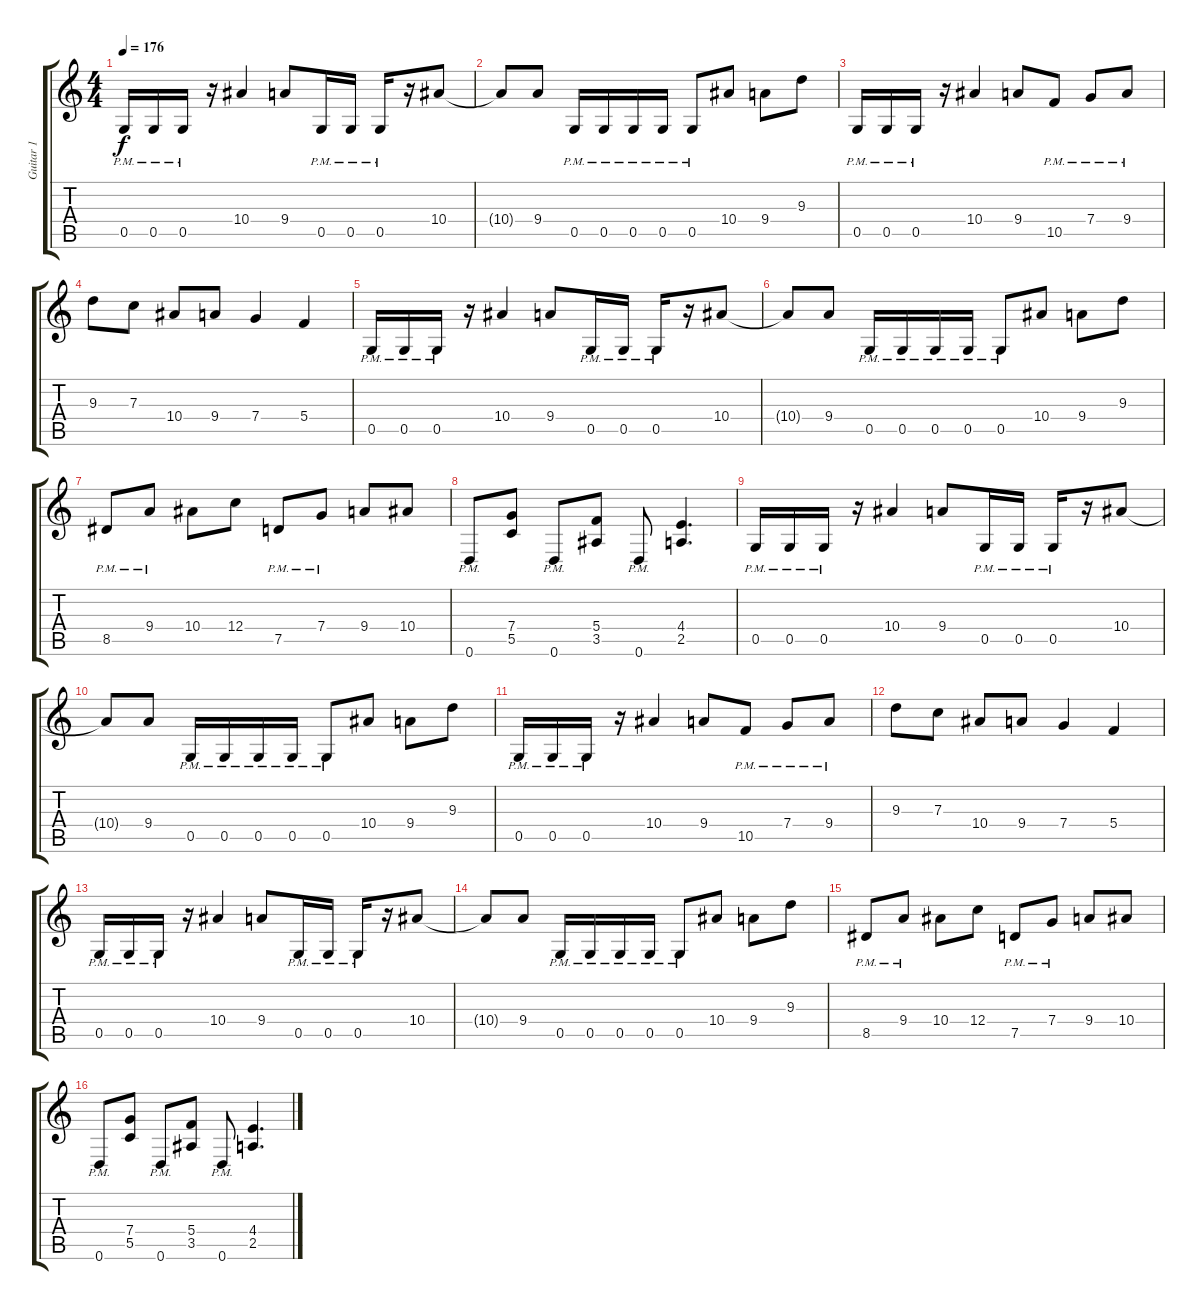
\track ("Guitar 1" "Guitar 1") {instrument distortionguitar}
\staff {score tabs}
\tuning (D4 A3 F3 C3 G2 D2) {hide}
\ts (4 4)
\tempo 176
\clef g2
\ks c
0.5{pm}.16{dy f instrument distortionguitar} 0.5{pm}.16 0.5{pm}.16 r.16 10.4.4 9.4.8 0.5{pm}.16 0.5{pm}.16 0.5{pm}.16 r.16 10.4.8 |
10.4{t}.8 9.4.8 0.5{pm}.16 0.5{pm}.16 0.5{pm}.16 0.5{pm}.16 0.5{pm}.8 10.4.8 9.4.8 9.3.8 |
0.5{pm}.16 0.5{pm}.16 0.5{pm}.16 r.16 10.4.4 9.4.8 10.5{pm}.8 7.4{pm}.8 9.4{pm}.8 |
9.3.8 7.3.8 10.4.8 9.4.8 7.4.4 5.4.4 |
0.5{pm}.16 0.5{pm}.16 0.5{pm}.16 r.16 10.4.4 9.4.8 0.5{pm}.16 0.5{pm}.16 0.5{pm}.16 r.16 10.4.8 |
10.4{t}.8 9.4.8 0.5{pm}.16 0.5{pm}.16 0.5{pm}.16 0.5{pm}.16 0.5{pm}.8 10.4.8 9.4.8 9.3.8 |
8.5{pm}.8 9.4{pm}.8 10.4.8 12.4.8 7.5{pm}.8 7.4{pm}.8 9.4.8 10.4.8 |
0.6{pm}.8 (7.4 5.5).8 0.6{pm}.8 (5.4 3.5).8 0.6{pm}.8 (4.4 2.5).4{d} |
0.5{pm}.16 0.5{pm}.16 0.5{pm}.16 r.16 10.4.4 9.4.8 0.5{pm}.16 0.5{pm}.16 0.5{pm}.16 r.16 10.4.8 |
10.4{t}.8 9.4.8 0.5{pm}.16 0.5{pm}.16 0.5{pm}.16 0.5{pm}.16 0.5{pm}.8 10.4.8 9.4.8 9.3.8 |
0.5{pm}.16 0.5{pm}.16 0.5{pm}.16 r.16 10.4.4 9.4.8 10.5{pm}.8 7.4{pm}.8 9.4{pm}.8 |
9.3.8 7.3.8 10.4.8 9.4.8 7.4.4 5.4.4 |
0.5{pm}.16 0.5{pm}.16 0.5{pm}.16 r.16 10.4.4 9.4.8 0.5{pm}.16 0.5{pm}.16 0.5{pm}.16 r.16 10.4.8 |
10.4{t}.8 9.4.8 0.5{pm}.16 0.5{pm}.16 0.5{pm}.16 0.5{pm}.16 0.5{pm}.8 10.4.8 9.4.8 9.3.8 |
8.5{pm}.8 9.4{pm}.8 10.4.8 12.4.8 7.5{pm}.8 7.4{pm}.8 9.4.8 10.4.8 |
0.6{pm}.8 (7.4 5.5).8 0.6{pm}.8 (5.4 3.5).8 0.6{pm}.8 (4.4 2.5).4{d}
